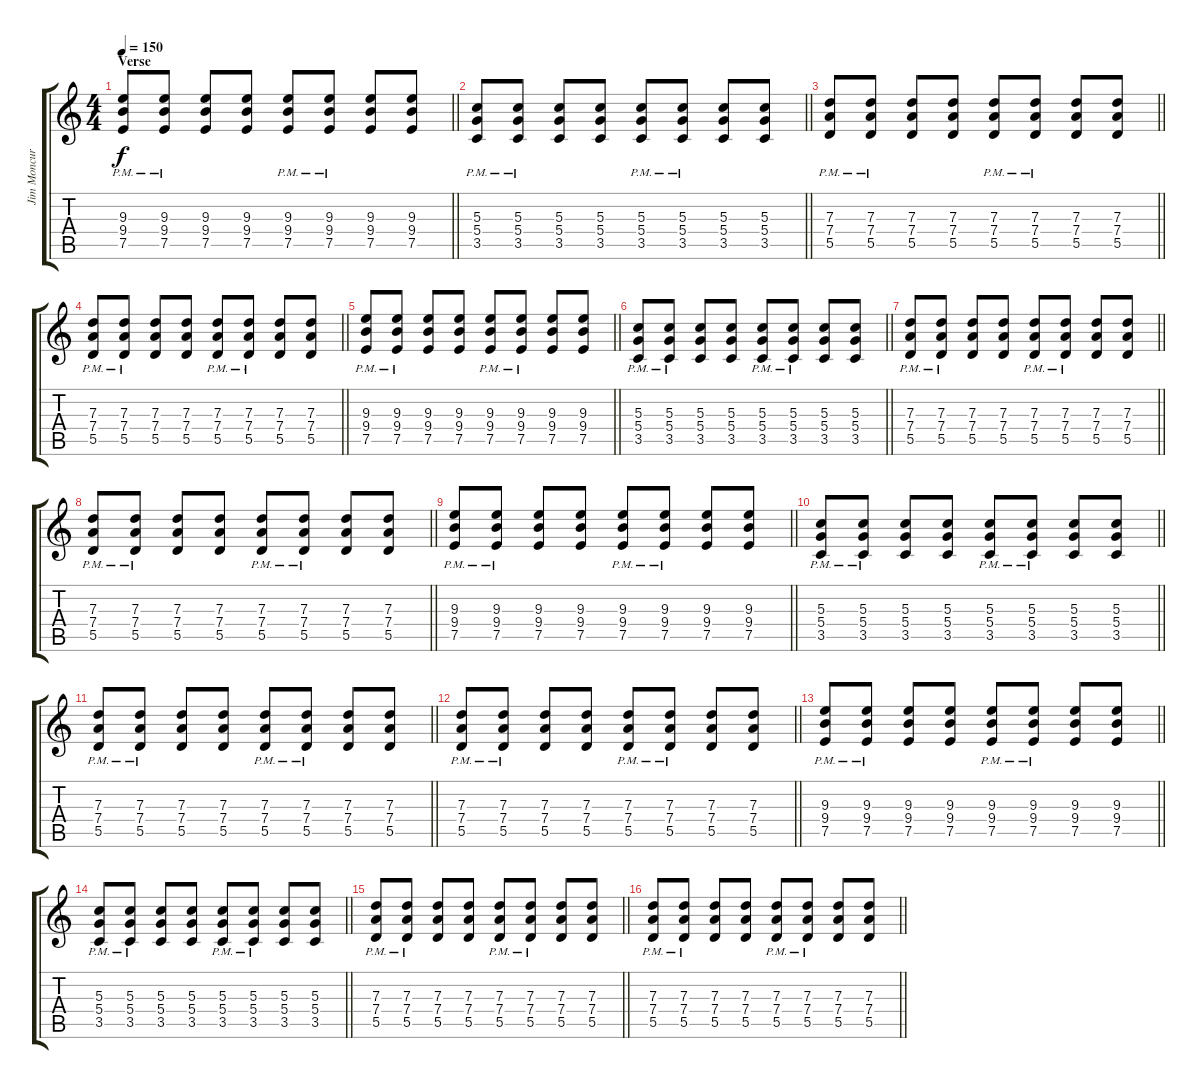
\track ("Jim Moncur - Guitar" "Jim Moncur") {instrument overdrivenguitar}
\staff {score tabs}
\tuning (E4 B3 G3 D3 A2 E2) {hide}
\ts (4 4)
\section ("" "Verse")
\tempo 150
\clef g2
\barLineRight lightlight
\ks c
(9.3{pm} 9.4{pm} 7.5{pm}).8{dy f} (9.3{pm} 9.4{pm} 7.5{pm}).8 (9.3 9.4 7.5).8 (9.3 9.4 7.5).8 (9.3{pm} 9.4{pm} 7.5{pm}).8 (9.3{pm} 9.4{pm} 7.5{pm}).8 (9.3 9.4 7.5).8 (9.3 9.4 7.5).8 |
\barLineRight lightlight
(5.3{pm} 5.4{pm} 3.5{pm}).8 (5.3{pm} 5.4{pm} 3.5{pm}).8 (5.3 5.4 3.5).8 (5.3 5.4 3.5).8 (5.3{pm} 5.4{pm} 3.5{pm}).8 (5.3{pm} 5.4{pm} 3.5{pm}).8 (5.3 5.4 3.5).8 (5.3 5.4 3.5).8 |
\barLineRight lightlight
(7.3{pm} 7.4{pm} 5.5{pm}).8 (7.3{pm} 7.4{pm} 5.5{pm}).8 (7.3 7.4 5.5).8 (7.3 7.4 5.5).8 (7.3{pm} 7.4{pm} 5.5{pm}).8 (7.3{pm} 7.4{pm} 5.5{pm}).8 (7.3 7.4 5.5).8 (7.3 7.4 5.5).8 |
\barLineRight lightlight
(7.3{pm} 7.4{pm} 5.5{pm}).8 (7.3{pm} 7.4{pm} 5.5{pm}).8 (7.3 7.4 5.5).8 (7.3 7.4 5.5).8 (7.3{pm} 7.4{pm} 5.5{pm}).8 (7.3{pm} 7.4{pm} 5.5{pm}).8 (7.3 7.4 5.5).8 (7.3 7.4 5.5).8 |
\barLineRight lightlight
(9.3{pm} 9.4{pm} 7.5{pm}).8 (9.3{pm} 9.4{pm} 7.5{pm}).8 (9.3 9.4 7.5).8 (9.3 9.4 7.5).8 (9.3{pm} 9.4{pm} 7.5{pm}).8 (9.3{pm} 9.4{pm} 7.5{pm}).8 (9.3 9.4 7.5).8 (9.3 9.4 7.5).8 |
\barLineRight lightlight
(5.3{pm} 5.4{pm} 3.5{pm}).8 (5.3{pm} 5.4{pm} 3.5{pm}).8 (5.3 5.4 3.5).8 (5.3 5.4 3.5).8 (5.3{pm} 5.4{pm} 3.5{pm}).8 (5.3{pm} 5.4{pm} 3.5{pm}).8 (5.3 5.4 3.5).8 (5.3 5.4 3.5).8 |
\barLineRight lightlight
(7.3{pm} 7.4{pm} 5.5{pm}).8 (7.3{pm} 7.4{pm} 5.5{pm}).8 (7.3 7.4 5.5).8 (7.3 7.4 5.5).8 (7.3{pm} 7.4{pm} 5.5{pm}).8 (7.3{pm} 7.4{pm} 5.5{pm}).8 (7.3 7.4 5.5).8 (7.3 7.4 5.5).8 |
\barLineRight lightlight
(7.3{pm} 7.4{pm} 5.5{pm}).8 (7.3{pm} 7.4{pm} 5.5{pm}).8 (7.3 7.4 5.5).8 (7.3 7.4 5.5).8 (7.3{pm} 7.4{pm} 5.5{pm}).8 (7.3{pm} 7.4{pm} 5.5{pm}).8 (7.3 7.4 5.5).8 (7.3 7.4 5.5).8 |
\barLineRight lightlight
(9.3{pm} 9.4{pm} 7.5{pm}).8 (9.3{pm} 9.4{pm} 7.5{pm}).8 (9.3 9.4 7.5).8 (9.3 9.4 7.5).8 (9.3{pm} 9.4{pm} 7.5{pm}).8 (9.3{pm} 9.4{pm} 7.5{pm}).8 (9.3 9.4 7.5).8 (9.3 9.4 7.5).8 |
\barLineRight lightlight
(5.3{pm} 5.4{pm} 3.5{pm}).8 (5.3{pm} 5.4{pm} 3.5{pm}).8 (5.3 5.4 3.5).8 (5.3 5.4 3.5).8 (5.3{pm} 5.4{pm} 3.5{pm}).8 (5.3{pm} 5.4{pm} 3.5{pm}).8 (5.3 5.4 3.5).8 (5.3 5.4 3.5).8 |
\barLineRight lightlight
(7.3{pm} 7.4{pm} 5.5{pm}).8 (7.3{pm} 7.4{pm} 5.5{pm}).8 (7.3 7.4 5.5).8 (7.3 7.4 5.5).8 (7.3{pm} 7.4{pm} 5.5{pm}).8 (7.3{pm} 7.4{pm} 5.5{pm}).8 (7.3 7.4 5.5).8 (7.3 7.4 5.5).8 |
\barLineRight lightlight
(7.3{pm} 7.4{pm} 5.5{pm}).8 (7.3{pm} 7.4{pm} 5.5{pm}).8 (7.3 7.4 5.5).8 (7.3 7.4 5.5).8 (7.3{pm} 7.4{pm} 5.5{pm}).8 (7.3{pm} 7.4{pm} 5.5{pm}).8 (7.3 7.4 5.5).8 (7.3 7.4 5.5).8 |
\barLineRight lightlight
(9.3{pm} 9.4{pm} 7.5{pm}).8 (9.3{pm} 9.4{pm} 7.5{pm}).8 (9.3 9.4 7.5).8 (9.3 9.4 7.5).8 (9.3{pm} 9.4{pm} 7.5{pm}).8 (9.3{pm} 9.4{pm} 7.5{pm}).8 (9.3 9.4 7.5).8 (9.3 9.4 7.5).8 |
\barLineRight lightlight
(5.3{pm} 5.4{pm} 3.5{pm}).8 (5.3{pm} 5.4{pm} 3.5{pm}).8 (5.3 5.4 3.5).8 (5.3 5.4 3.5).8 (5.3{pm} 5.4{pm} 3.5{pm}).8 (5.3{pm} 5.4{pm} 3.5{pm}).8 (5.3 5.4 3.5).8 (5.3 5.4 3.5).8 |
\barLineRight lightlight
(7.3{pm} 7.4{pm} 5.5{pm}).8 (7.3{pm} 7.4{pm} 5.5{pm}).8 (7.3 7.4 5.5).8 (7.3 7.4 5.5).8 (7.3{pm} 7.4{pm} 5.5{pm}).8 (7.3{pm} 7.4{pm} 5.5{pm}).8 (7.3 7.4 5.5).8 (7.3 7.4 5.5).8 |
\barLineRight lightlight
(7.3{pm} 7.4{pm} 5.5{pm}).8 (7.3{pm} 7.4{pm} 5.5{pm}).8 (7.3 7.4 5.5).8 (7.3 7.4 5.5).8 (7.3{pm} 7.4{pm} 5.5{pm}).8 (7.3{pm} 7.4{pm} 5.5{pm}).8 (7.3 7.4 5.5).8 (7.3 7.4 5.5).8
